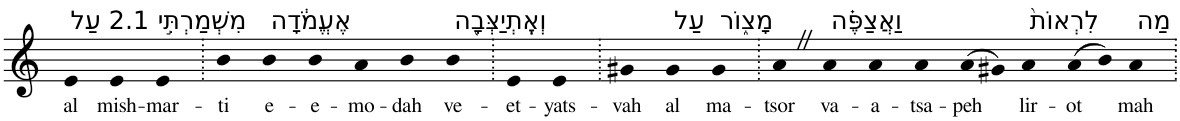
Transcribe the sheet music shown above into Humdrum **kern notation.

**kern	**text
*part1	*part1
*staff1	*staff1
*I"Piano	*
*I'Pno	*
*clefG2	*
*k[]	*
=1	=1
!LO:TX:a:t=2.1 עַל	!
!	!LO:LY:b
4e	al
!LO:TX:a:t=מִשְׁמַרְתִּ֣י	!
!	!LO:LY:b
4e	mish-
!	!LO:LY:b
4e	-mar-
=2.	=2.
!	!LO:LY:b
4b	-ti
!LO:TX:a:t=אֶעֱמֹ֔דָה	!
!	!LO:LY:b
4b	e-
!	!LO:LY:b
4b	-e-
!	!LO:LY:b
4a	-mo-
!	!LO:LY:b
4b	-dah
!LO:TX:a:t=וְאֶֽתְיַצְּבָ֖ה	!
!	!LO:LY:b
4b	ve-
=3.	=3.
!	!LO:LY:b
4e	-et-
!	!LO:LY:b
4e	-yats-
=4.	=4.
!	!LO:LY:b
4g#X	-vah
!LO:TX:a:t=עַל	!
!	!LO:LY:b
4g#	al
!LO:TX:a:t=מָצ֑וֹר	!
!	!LO:LY:b
4g#	ma-
=5.	=5.
!	!LO:LY:b
4aZ	-tsor
!LO:TX:a:t=וַאֲצַפֶּ֗ה	!
!	!LO:LY:b
4a	va-
!	!LO:LY:b
4a	-a-
!	!LO:LY:b
4a	-tsa-
!	!LO:LY:b
(>8a	-peh
8g#X)	.
!LO:TX:a:t=לִרְאוֹת֙	!
!	!LO:LY:b
4a	lir-
!	!LO:LY:b
(>8a	-ot
8b)	.
!LO:TX:a:t=מַה	!
!	!LO:LY:b
4a	mah
=.	=.
*-	*-
